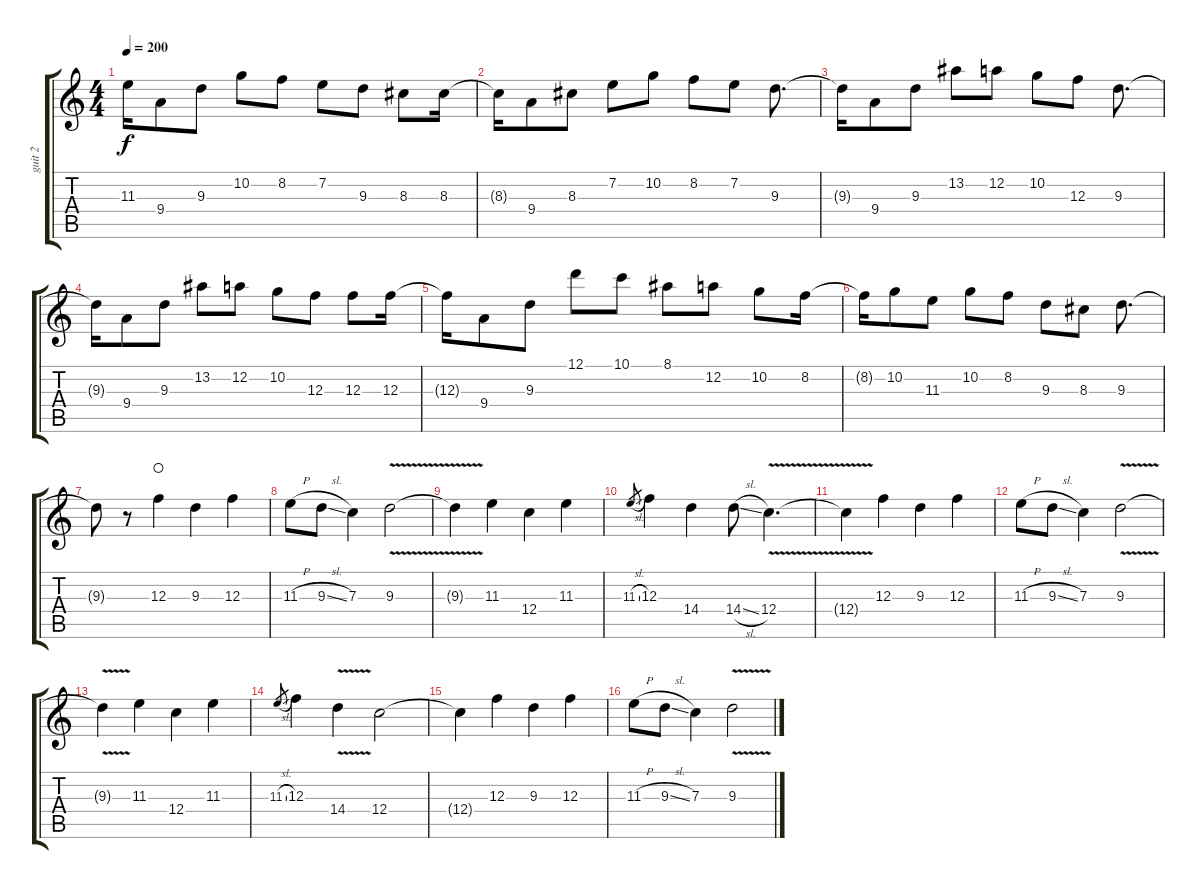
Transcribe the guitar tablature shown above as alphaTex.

\track ("guit 2" "guit 2") {instrument distortionguitar}
\staff {score tabs}
\tuning (D4 A3 F3 C3 G2 D2) {hide}
\ts (4 4)
\tempo 200
\clef g2
\ks c
11.3{t}.16{dy f} 9.4.8 9.3.8 10.2.8 8.2.8 7.2.8 9.3.8 8.3.8 8.3.16 |
8.3{t}.16 9.4.8 8.3.8 7.2.8 10.2.8 8.2.8 7.2.8 9.3.8{d} |
9.3{t}.16 9.4.8 9.3.8 13.2.8 12.2.8 10.2.8 12.3.8 9.3.8{d} |
9.3{t}.16 9.4.8 9.3.8 13.2.8 12.2.8 10.2.8 12.3.8 12.3.8 12.3.16 |
12.3{t}.16 9.4.8 9.3.8 12.1.8 10.1.8 8.1.8 12.2.8 10.2.8 8.2.16 |
8.2{t}.16 10.2.8 11.3.8 10.2.8 8.2.8 9.3.8 8.3.8 9.3.8{d} |
9.3{t}.8 r.8 12.3.4{waho} 9.3.4 12.3.4 |
11.3{h}.8 9.3{sl}.8 7.3.4 9.3{v}.2 |
9.3{t}.4 11.3.4 12.4.4 11.3.4 |
11.3{sl}.8{gr} 12.3.4 14.4.4 14.4{sl}.8 12.4{v}.4{d} |
12.4{t}.4 12.3.4 9.3.4 12.3.4 |
11.3{h}.8 9.3{sl}.8 7.3.4 9.3{v}.2 |
9.3{t}.4 11.3.4 12.4.4 11.3.4 |
11.3{sl}.8{gr} 12.3.4 14.4{v}.4 12.4.2 |
12.4{t}.4 12.3.4 9.3.4 12.3.4 |
11.3{h}.8 9.3{sl}.8 7.3.4 9.3{v}.2
